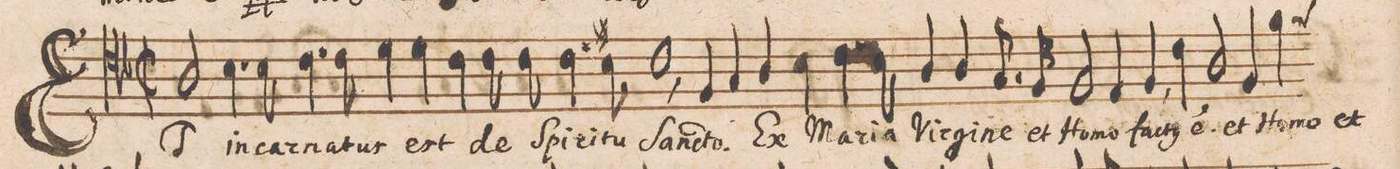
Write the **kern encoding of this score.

**kern	**text
*I"TENOR.	*
*clefC4	*
*k[b-]	*
*met(C|)	*
*M2/2	*
2A/	ET
4.B-\	in-
8B-\	-car-
=79-	=79-
4.c\	-na-
8c\	-tus
4d\	est
4d\	de
=80-	=80-
4c\	Spi-
8c\	-ri-
8c\	-tu
4.c\	San-
8Bn\	.
=81-	=81-
1c\,<	-cto.
=82-	=82-
4F/	Ex
4G/	Ma-
4A/	-ri-
4B-y\	-a
=83-	=83-
4.c\	Vir-
8B-\	-gi-
4A/	-ne
4A/	et
=84-	=84-
8.G/	H-
16F/	-mo
2F/	fac-
4E/	-t(us)
=85-	=85-
4F,</	e(st).
4c\	et
2A/	Ho-
=86-	=86-
4F/	-mo
*custos:f	*
4f\	et
*-	*-
